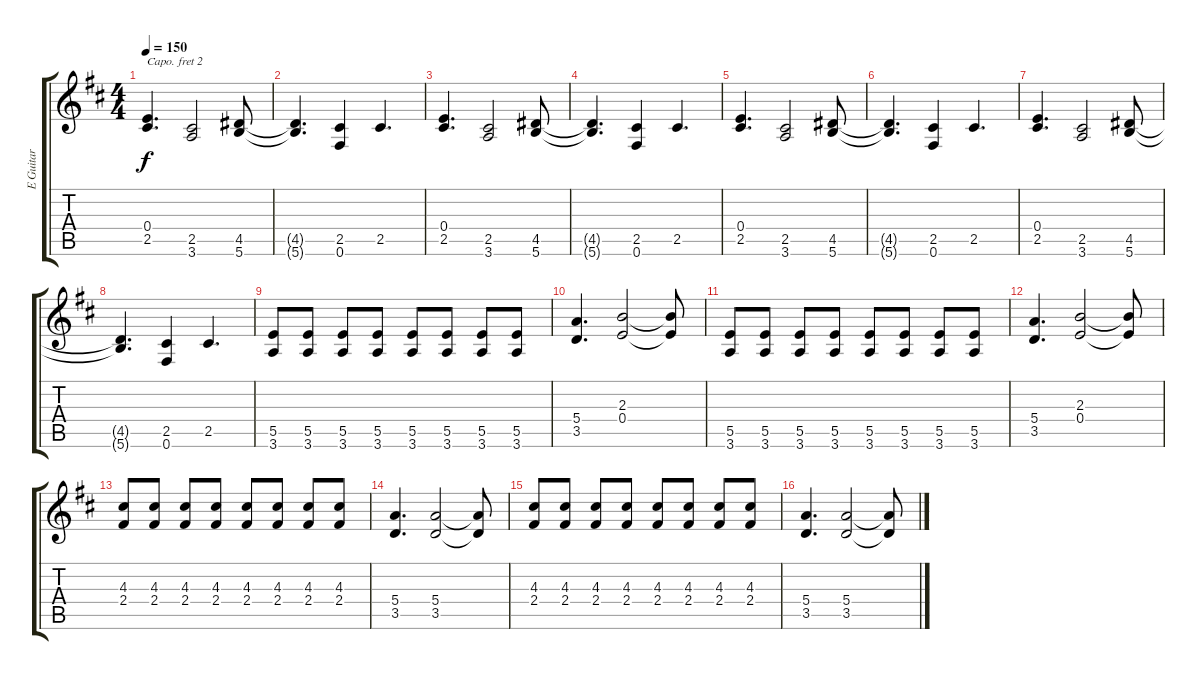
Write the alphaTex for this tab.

\track ("E Guitar" "E Guitar") {instrument overdrivenguitar}
\staff {score tabs}
\capo 2
\tuning (E4 B3 G3 D3 A2 E2) {hide}
\ts (4 4)
\tempo 150
\clef g2
\ks d
(0.4 2.5).4{d dy f} (2.5 3.6).2 (4.5 5.6).8 |
(4.5{t} 5.6{t}).4{d} (2.5 0.6).4 2.5.4{d} |
(0.4 2.5).4{d} (2.5 3.6).2 (4.5 5.6).8 |
(4.5{t} 5.6{t}).4{d} (2.5 0.6).4 2.5.4{d} |
(0.4 2.5).4{d} (2.5 3.6).2 (4.5 5.6).8 |
(4.5{t} 5.6{t}).4{d} (2.5 0.6).4 2.5.4{d} |
(0.4 2.5).4{d} (2.5 3.6).2 (4.5 5.6).8 |
(4.5{t} 5.6{t}).4{d} (2.5 0.6).4 2.5.4{d} |
(5.5 3.6).8{instrument overdrivenguitar} (5.5 3.6).8 (5.5 3.6).8 (5.5 3.6).8 (5.5 3.6).8 (5.5 3.6).8 (5.5 3.6).8 (5.5 3.6).8 |
(5.4 3.5).4{d} (2.3 0.4).2 (2.3{t} 0.4{t}).8 |
(5.5 3.6).8 (5.5 3.6).8 (5.5 3.6).8 (5.5 3.6).8 (5.5 3.6).8 (5.5 3.6).8 (5.5 3.6).8 (5.5 3.6).8 |
(5.4 3.5).4{d} (2.3 0.4).2 (2.3{t} 0.4{t}).8 |
(4.3 2.4).8 (4.3 2.4).8 (4.3 2.4).8 (4.3 2.4).8 (4.3 2.4).8 (4.3 2.4).8 (4.3 2.4).8 (4.3 2.4).8 |
(5.4 3.5).4{d} (5.4 3.5).2 (5.4{t} 3.5{t}).8 |
(4.3 2.4).8 (4.3 2.4).8 (4.3 2.4).8 (4.3 2.4).8 (4.3 2.4).8 (4.3 2.4).8 (4.3 2.4).8 (4.3 2.4).8 |
(5.4 3.5).4{d} (5.4 3.5).2 (5.4{t} 3.5{t}).8
